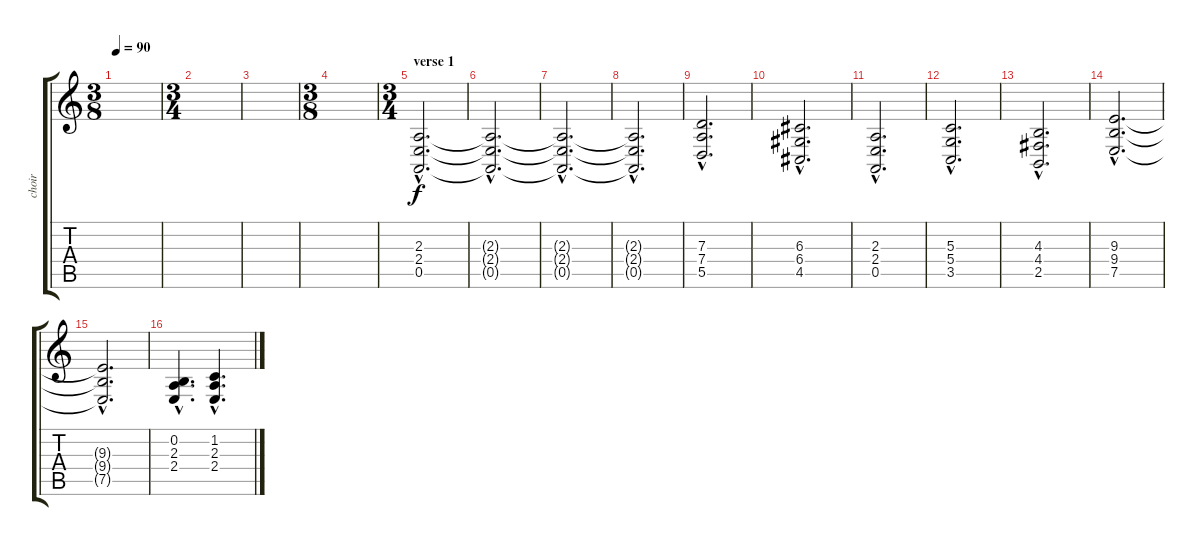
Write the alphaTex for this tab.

\track ("choir" "choir") {instrument choiraahs}
\staff {score tabs}
\tuning (E4 B3 G3 D3 A2 E2) {hide}
\ts (3 8)
\tempo 90
\clef g2
\ks c
|
\ts (3 4)
|
|
\ts (3 8)
|
\ts (3 4)
\section ("" "verse 1")
(2.3{hac} 2.4{hac} 0.5{hac}).2{d} |
(2.3{hac t} 2.4{hac t} 0.5{hac t}).2{d} |
(2.3{hac t} 2.4{hac t} 0.5{hac t}).2{d} |
(2.3{hac t} 2.4{hac t} 0.5{hac t}).2{d} |
(7.3{hac} 7.4{hac} 5.5{hac}).2{d} |
(6.3{hac} 6.4{hac} 4.5{hac}).2{d} |
(2.3{hac} 2.4{hac} 0.5{hac}).2{d} |
(5.3{hac} 5.4{hac} 3.5{hac}).2{d} |
(4.3{hac} 4.4{hac} 2.5{hac}).2{d} |
(9.3{hac} 9.4{hac} 7.5{hac}).2{d} |
(9.3{hac t} 9.4{hac t} 7.5{hac t}).2{d} |
(0.2{hac} 2.3{hac} 2.4{hac}).4{d volume 14} (1.2{hac} 2.3{hac} 2.4{hac}).4{d}
